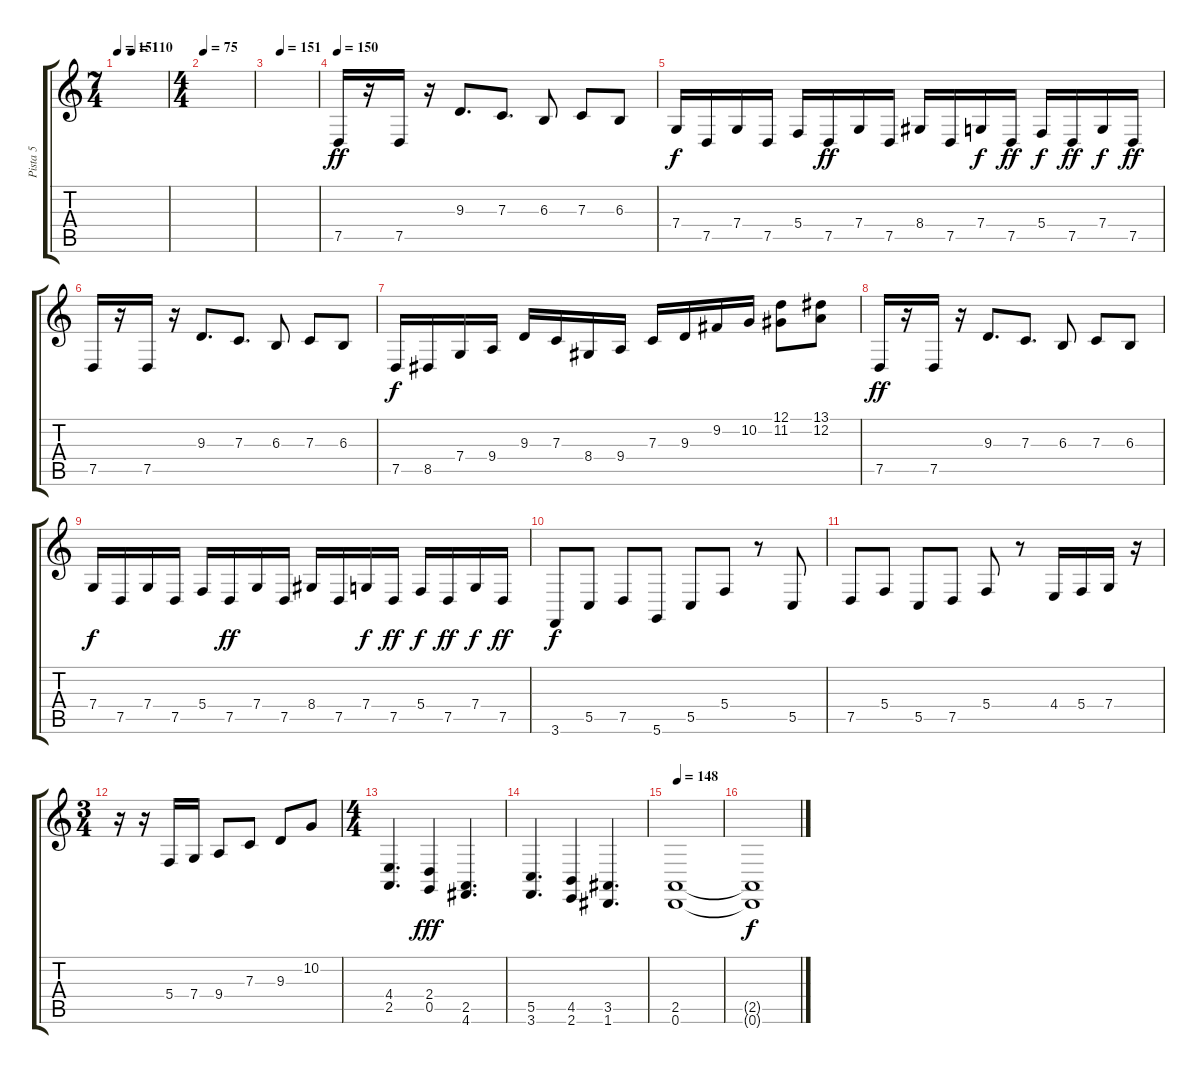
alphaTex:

\track ("Pista 5" "Pista 5") {instrument harpsichord}
\staff {score tabs}
\tuning (D4 A3 F3 C3 G2 D2) {hide}
\ts (7 4)
\tempo 151
\tempo (110 0.2857142857142857)
\clef g2
\ks c
|
\ts (4 4)
\tempo 75
|
\tempo (151 0.25)
|
\tempo 150
7.5.16{dy ff volume 10 instrument harpsichord} r.16 7.5.16 r.16 9.3.8{d} 7.3.8{d} 6.3.8 7.3.8 6.3.8 |
7.4.16{dy f} 7.5.16 7.4.16 7.5.16 5.4.16 7.5.16{dy ff} 7.4.16 7.5.16 8.4.16 7.5.16 7.4.16{dy f} 7.5.16{dy ff} 5.4.16{dy f} 7.5.16{dy ff} 7.4.16{dy f} 7.5.16{dy ff} |
7.5.16 r.16 7.5.16 r.16 9.3.8{d} 7.3.8{d} 6.3.8 7.3.8 6.3.8 |
7.5.16{dy f} 8.5.16 7.4.16 9.4.16 9.3.16 7.3.16 8.4.16 9.4.16 7.3.16 9.3.16 9.2.16 10.2.16 (12.1 11.2).8 (13.1 12.2).8 |
7.5.16{dy ff} r.16 7.5.16 r.16 9.3.8{d} 7.3.8{d} 6.3.8 7.3.8 6.3.8 |
7.4.16{dy f} 7.5.16 7.4.16 7.5.16 5.4.16 7.5.16{dy ff} 7.4.16 7.5.16 8.4.16 7.5.16 7.4.16{dy f} 7.5.16{dy ff} 5.4.16{dy f} 7.5.16{dy ff} 7.4.16{dy f} 7.5.16{dy ff} |
3.6.8{dy f} 5.5.8 7.5.8 5.6.8 5.5.8 5.4.8 r.8 5.5.8 |
7.5.8 5.4.8 5.5.8 7.5.8 5.4.8 r.8 4.4.16 5.4.16 7.4.16 r.16 |
\ts (3 4)
r.16 r.16 5.4.16 7.4.16 9.4.8 7.3.8 9.3.8 10.2.8 |
\ts (4 4)
(4.4 2.5).4{d instrument distortionguitar} (2.4 0.5).4{dy fff} (2.5 4.6).4{d} |
(5.5 3.6).4{d} (4.5 2.6).4 (3.5 1.6).4{d} |
\tempo (148 0.0625)
(2.5 0.6).1 |
(2.5{t} 0.6{t}).1{dy f}
